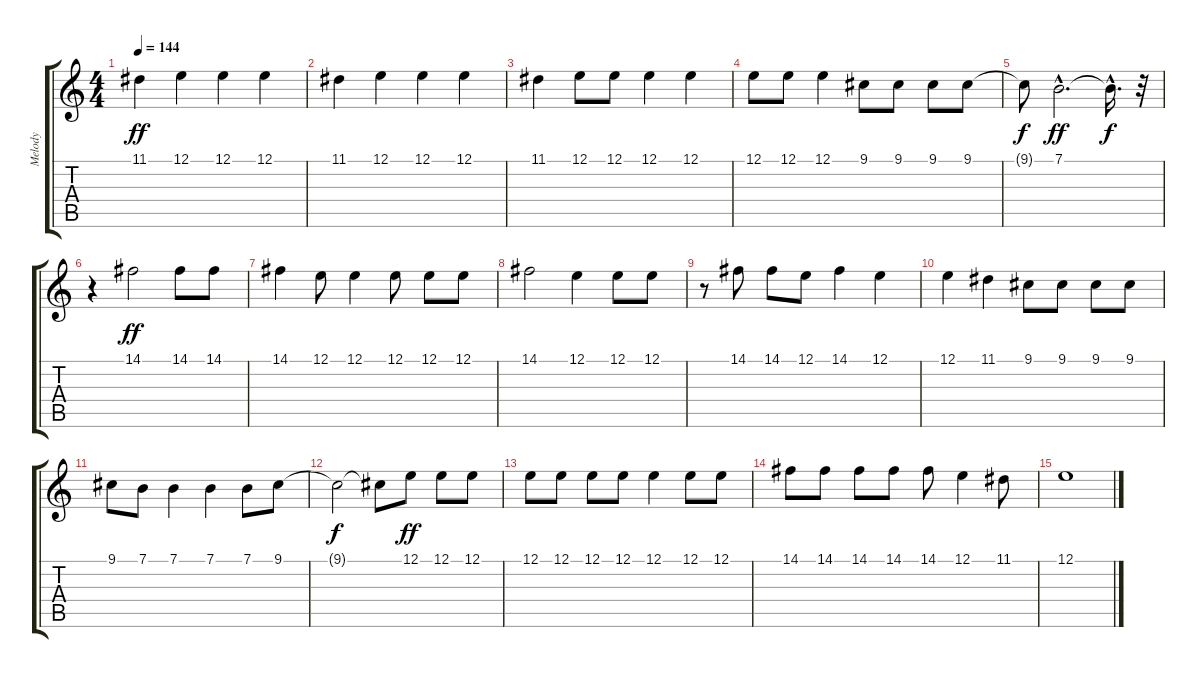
\track ("Melody " "Melody ") {instrument harmonica}
\staff {score tabs}
\tuning (E4 B3 G3 D3 A2 E2) {hide}
\ts (4 4)
\tempo 144
\clef g2
\ks c
11.1.4{dy ff} 12.1.4 12.1.4 12.1.4 |
11.1.4 12.1.4 12.1.4 12.1.4 |
11.1.4 12.1.8 12.1.8 12.1.4 12.1.4 |
12.1.8 12.1.8 12.1.4 9.1.8 9.1.8 9.1.8 9.1.8 |
9.1{t}.8{dy f} 7.1{hac}.2{d dy ff} 7.1{hac t}.16{d dy f} r.32 |
r.4 14.1.2{dy ff} 14.1.8 14.1.8 |
14.1.4 12.1.8 12.1.4 12.1.8 12.1.8 12.1.8 |
14.1.2 12.1.4 12.1.8 12.1.8 |
r.8 14.1.8 14.1.8 12.1.8 14.1.4 12.1.4 |
12.1.4 11.1.4 9.1.8 9.1.8 9.1.8 9.1.8 |
9.1.8 7.1.8 7.1.4 7.1.4 7.1.8 9.1.8 |
9.1{t}.2{dy f} 9.1{t}.8 12.1.8{dy ff} 12.1.8 12.1.8 |
12.1.8 12.1.8 12.1.8 12.1.8 12.1.4 12.1.8 12.1.8 |
14.1.8 14.1.8 14.1.8 14.1.8 14.1.8 12.1.4 11.1.8 |
12.1.1
